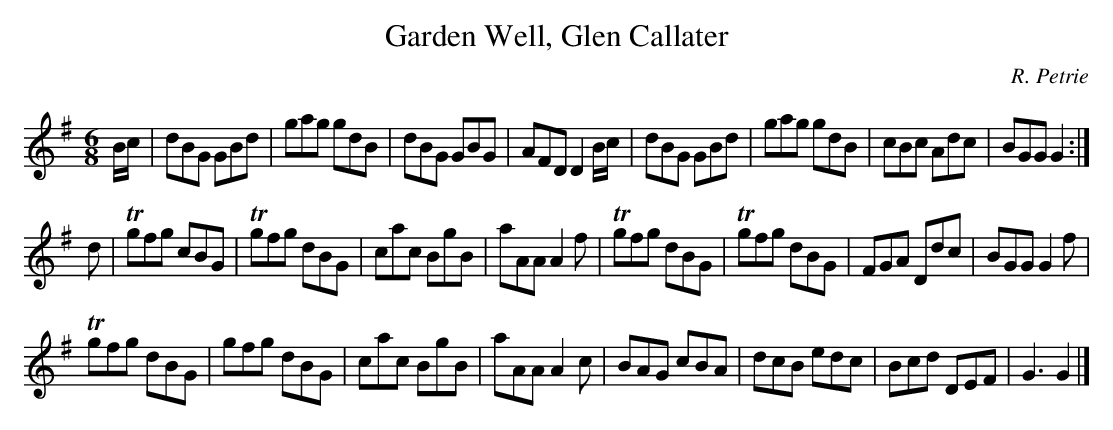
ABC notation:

X:1
T:Garden Well, Glen Callater
C:R. Petrie
L:1/8
M:6/8
K:G
B/c/| dBG GBd| gag gdB|dBG GBG|AFD D2 B/c/| dBG GBd| gag gdB|cBc Adc|BGG G2:|
d   |Tgfg cBG|Tgfg dBG|cac BgB|aAA A2f    |Tgfg dBG|Tgfg dBG|FGA Ddc|BGG G2f|
     Tgfg dBG| gfg dBG|cac BgB|aAA A2c    | BAG cBA| dcB edc|Bcd DEF|G3  G2|]
